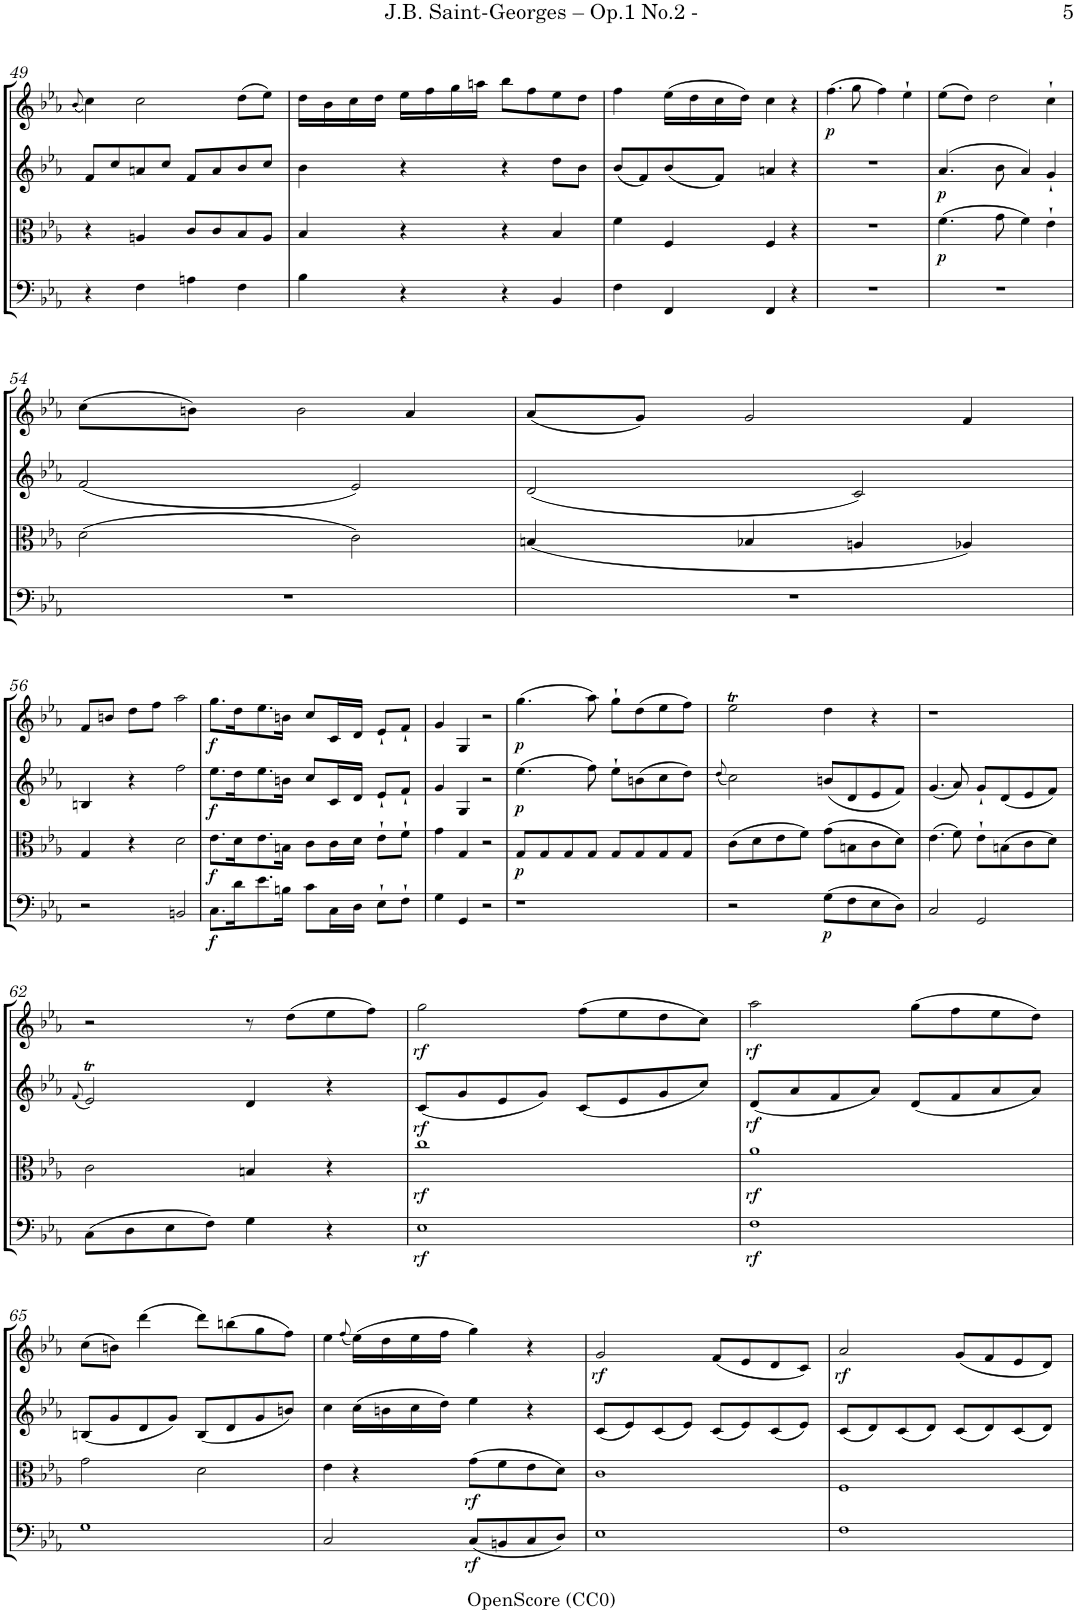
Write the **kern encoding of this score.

**kern	**dynam	**kern	**dynam	**kern	**dynam	**kern	**dynam
*part4	*part4	*part3	*part3	*part2	*part2	*part1	*part1
*staff4	*staff4	*staff3	*staff3	*staff2	*staff2	*staff1	*staff1
*I"Violoncello	*	*I"Viola	*	*I"Violin 2	*	*I"Violin 1	*
*I'Vc	*	*I'Vla	*	*I'Vln	*	*I'Vln	*
!!LO:PB:g=z
*clefF4	*	*clefC3	*	*clefG2	*	*clefG2	*
*k[b-e-a-]	*	*k[b-e-a-]	*	*k[b-e-a-]	*	*k[b-e-a-]	*
*M2/2	*	*M2/2	*	*M2/2	*	*M2/2	*
=49	=49	=49	=49	=49	=49	=49	=49
.	.	.	.	.	.	(8qb-/	.
4r	.	4r	.	8f/L	.	4cc\)	.
.	.	.	.	8cc/	.	.	.
4F\	.	4An/	.	8an/	.	2cc\	.
.	.	.	.	8cc/J	.	.	.
4An\	.	8c/L	.	8f/L	.	.	.
.	.	8c/	.	8a/	.	.	.
4F\	.	8B-/	.	8b-/	.	(8dd\L	.
.	.	8A/J	.	8cc/J	.	8ee-\J)	.
=50	=50	=50	=50	=50	=50	=50	=50
4B-\	.	4B-/	.	4b-\	.	16dd\LL	.
.	.	.	.	.	.	16b-\	.
.	.	.	.	.	.	16cc\	.
.	.	.	.	.	.	16dd\JJ	.
4r	.	4r	.	4r	.	16ee-\LL	.
.	.	.	.	.	.	16ff\	.
.	.	.	.	.	.	16gg\	.
.	.	.	.	.	.	16aan\JJ	.
4r	.	4r	.	4r	.	8bb-\L	.
.	.	.	.	.	.	8ff\	.
4BB-/	.	4B-/	.	8dd\L	.	8ee-\	.
.	.	.	.	8b-\J	.	8dd\J	.
=51	=51	=51	=51	=51	=51	=51	=51
4F\	.	4f\	.	(8b-/L	.	4ff\	.
.	.	.	.	8f/)	.	.	.
4FF/	.	4F/	.	(8b-/	.	(16ee-\LL	.
.	.	.	.	.	.	16dd\	.
.	.	.	.	8f/J)	.	16cc\	.
.	.	.	.	.	.	16dd\JJ)	.
4FF/	.	4F/	.	4an/	.	4cc\	.
4r	.	4r	.	4r	.	4r	.
=52	=52	=52	=52	=52	=52	=52	=52
!	!	!	!	!	!	!	!LO:DY:b
1r	.	1r	.	1r	.	(4.ff\	p
.	.	.	.	.	.	8gg\	.
.	.	.	.	.	.	4ff\)	.
.	.	.	.	.	.	4ee-`\	.
=53	=53	=53	=53	=53	=53	=53	=53
!	!	!	!LO:DY:b	!	!LO:DY:b	!	!
1r	.	(4.f\	p	(4.a-/	p	(8ee-\L	.
.	.	.	.	.	.	8dd\J)	.
.	.	.	.	.	.	2dd\	.
.	.	8g\	.	8b-\	.	.	.
.	.	4f\)	.	4a-/)	.	.	.
.	.	4e-`\	.	4g`/	.	4cc`\	.
!!LO:LB:g=z
=54	=54	=54	=54	=54	=54	=54	=54
1r	.	(2d\	.	(2f/	.	(8cc\L	.
.	.	.	.	.	.	8bn\J)	.
.	.	.	.	.	.	2b\	.
.	.	2c\)	.	2e-/)	.	.	.
.	.	.	.	.	.	4a-/	.
=55	=55	=55	=55	=55	=55	=55	=55
1r	.	(4Bn/	.	(2d/	.	(8a-/L	.
.	.	.	.	.	.	8g/J)	.
.	.	4B-X/	.	.	.	2g/	.
.	.	4An/	.	2c/)	.	.	.
.	.	4A-X/)	.	.	.	4f/	.
!!LO:LB:g=z
=56	=56	=56	=56	=56	=56	=56	=56
2r	.	4G/	.	4Bn/	.	8f/L	.
.	.	.	.	.	.	8bn/J	.
.	.	4r	.	4r	.	8dd\L	.
.	.	.	.	.	.	8ff\J	.
2BBn/	.	2d\	.	2ff\	.	2aa-\	.
=57	=57	=57	=57	=57	=57	=57	=57
!	!LO:DY:b	!	!LO:DY:b	!	!LO:DY:b	!	!LO:DY:b
8.C\L	f	8.e-\L	f	8.ee-\L	f	8.gg\L	f
16d\K	.	16d\K	.	16dd\K	.	16dd\K	.
8.e-\	.	8.e-\	.	8.ee-\	.	8.ee-\	.
16Bn\Jk	.	16Bn\Jk	.	16bn\Jk	.	16bn\Jk	.
8c\L	.	8c\L	.	8cc/L	.	8cc/L	.
16C\L	.	16c\L	.	16c/L	.	16c/L	.
16D\JJ	.	16d\JJ	.	16d/JJ	.	16d/JJ	.
8E-`\L	.	8e-`\L	.	8e-`/L	.	8e-`/L	.
8F`\J	.	8f`\J	.	8f`/J	.	8f`/J	.
=58	=58	=58	=58	=58	=58	=58	=58
4G\	.	4g\	.	4g/	.	4g/	.
4GG/	.	4G/	.	4G/	.	4G/	.
2r	.	2r	.	2r	.	2r	.
=59	=59	=59	=59	=59	=59	=59	=59
!	!	!	!LO:DY:b	!	!LO:DY:b	!	!LO:DY:b
1r	.	8G/L	p	(4.ee-\	p	(4.gg\	p
.	.	8G/	.	.	.	.	.
.	.	8G/	.	.	.	.	.
.	.	8G/J	.	8ff\)	.	8aa-\)	.
.	.	8G/L	.	8ee-`\L	.	8gg`\L	.
.	.	8G/	.	(8bn\	.	(8dd\	.
.	.	8G/	.	8cc\	.	8ee-\	.
.	.	8G/J	.	8dd\J)	.	8ff\J)	.
=60	=60	=60	=60	=60	=60	=60	=60
.	.	.	.	(8qdd/	.	.	.
2r	.	(8c\L	.	2cc\)	.	2ee-T\	.
.	.	8d\	.	.	.	.	.
.	.	8e-\	.	.	.	.	.
.	.	8f\J)	.	.	.	.	.
!	!LO:DY:b	!	!	!	!	!	!
(8G\L	p	(8g\L	.	(8bn/L	.	4dd\	.
8F\	.	8Bn\	.	8d/	.	.	.
8E-\	.	8c\	.	8e-/	.	4r	.
8D\J)	.	8d\J)	.	8f/J)	.	.	.
=61	=61	=61	=61	=61	=61	=61	=61
2C/	.	(4.e-\	.	(4.g/	.	1r	.
.	.	8f\)	.	8a-/)	.	.	.
2GG/	.	8e-`\L	.	8g`/L	.	.	.
.	.	(8Bn\	.	(8d/	.	.	.
.	.	8c\	.	8e-/	.	.	.
.	.	8d\J)	.	8f/J)	.	.	.
!!LO:LB:g=z
=62	=62	=62	=62	=62	=62	=62	=62
.	.	.	.	(8qf/	.	.	.
(8C\L	.	2c\	.	2e-T/)	.	2r	.
8D\	.	.	.	.	.	.	.
8E-\	.	.	.	.	.	.	.
8F\J)	.	.	.	.	.	.	.
4G\	.	4Bn/	.	4d/	.	8r	.
.	.	.	.	.	.	(8dd\L	.
4r	.	4r	.	4r	.	8ee-\	.
.	.	.	.	.	.	8ff\J)	.
=63	=63	=63	=63	=63	=63	=63	=63
!	!LO:DY:b	!	!LO:DY:b	!	!LO:DY:b	!	!LO:DY:b
1E-	rf	1cc	rf	(8c/L	rf	2gg\	rf
.	.	.	.	8g/	.	.	.
.	.	.	.	8e-/	.	.	.
.	.	.	.	8g/J)	.	.	.
.	.	.	.	(8c/L	.	(8ff\L	.
.	.	.	.	8e-/	.	8ee-\	.
.	.	.	.	8g/	.	8dd\	.
.	.	.	.	8cc/J)	.	8cc\J)	.
=64	=64	=64	=64	=64	=64	=64	=64
!	!LO:DY:b	!	!LO:DY:b	!	!LO:DY:b	!	!LO:DY:b
1F	rf	1a-	rf	(8d/L	rf	2aa-\	rf
.	.	.	.	8a-/	.	.	.
.	.	.	.	8f/	.	.	.
.	.	.	.	8a-/J)	.	.	.
.	.	.	.	(8d/L	.	(8gg\L	.
.	.	.	.	8f/	.	8ff\	.
.	.	.	.	8a-/	.	8ee-\	.
.	.	.	.	8a-/J)	.	8dd\J)	.
!!LO:LB:g=z
=65	=65	=65	=65	=65	=65	=65	=65
1G	.	2g\	.	(8Bn/L	.	(8cc\L	.
.	.	.	.	8g/	.	8bn\J)	.
.	.	.	.	8d/	.	(4ddd\	.
.	.	.	.	8g/J)	.	.	.
.	.	2d\	.	(8B/L	.	8ddd\L)	.
.	.	.	.	8d/	.	(8bbn\	.
.	.	.	.	8g/	.	8gg\	.
.	.	.	.	8bn/J)	.	8ff\J)	.
=66	=66	=66	=66	=66	=66	=66	=66
2C/	.	4e-\	.	4cc\	.	4ee-\	.
.	.	.	.	.	.	(8qff/	.
.	.	4r	.	(16cc\LL	.	(16ee-\LL)	.
.	.	.	.	16bn\	.	16dd\	.
.	.	.	.	16cc\	.	16ee-\	.
.	.	.	.	16dd\JJ)	.	16ff\JJ	.
!	!LO:DY:b	!	!LO:DY:b	!	!	!	!
(8C/L	rf	(8g\L	rf	4ee-\	.	4gg\)	.
8BBn/	.	8f\	.	.	.	.	.
8C/	.	8e-\	.	4r	.	4r	.
8D/J)	.	8d\J)	.	.	.	.	.
=67	=67	=67	=67	=67	=67	=67	=67
!	!	!	!	!	!	!	!LO:DY:b
1E-	.	1c	.	(8c/L	.	2g/	rf
.	.	.	.	8e-/)	.	.	.
.	.	.	.	(8c/	.	.	.
.	.	.	.	8e-/J)	.	.	.
.	.	.	.	(8c/L	.	(8f/L	.
.	.	.	.	8e-/)	.	8e-/	.
.	.	.	.	(8c/	.	8d/	.
.	.	.	.	8e-/J)	.	8c/J)	.
=68	=68	=68	=68	=68	=68	=68	=68
!	!	!	!	!	!	!	!LO:DY:b
1F	.	1F	.	(8c/L	.	2a-/	rf
.	.	.	.	8d/)	.	.	.
.	.	.	.	(8c/	.	.	.
.	.	.	.	8d/J)	.	.	.
.	.	.	.	(8c/L	.	(8g/L	.
.	.	.	.	8d/)	.	8f/	.
.	.	.	.	(8c/	.	8e-/	.
.	.	.	.	8d/J)	.	8d/J)	.
=	=	=	=	=	=	=	=
*-	*-	*-	*-	*-	*-	*-	*-
